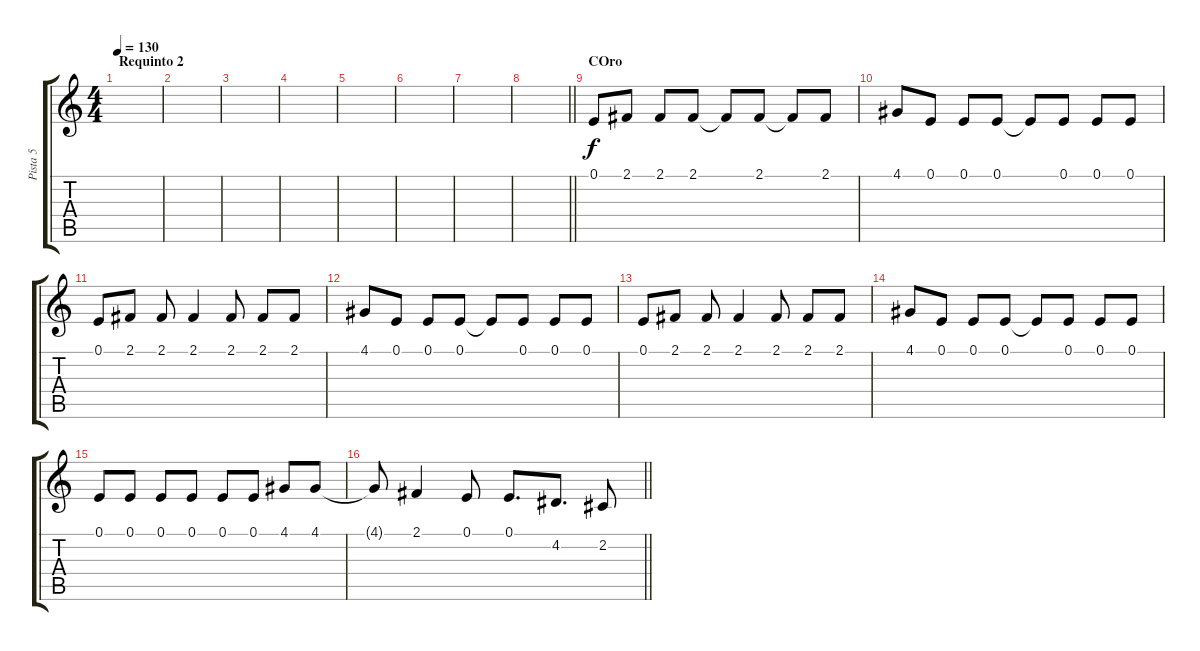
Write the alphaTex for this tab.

\track ("Pista 5" "Pista 5") {instrument tenorsax}
\staff {score tabs}
\tuning (E4 B3 G3 D3 A2 E2) {hide}
\ts (4 4)
\section ("" "Requinto 2")
\tempo 130
\clef g2
\ks c
|
|
|
|
|
|
|
\barLineRight lightlight
|
\section ("" "COro")
0.1.8 2.1.8 2.1.8 2.1.8 2.1{t}.8 2.1.8 2.1{t}.8 2.1.8 |
4.1.8 0.1.8 0.1.8 0.1.8 0.1{t}.8 0.1.8 0.1.8 0.1.8 |
0.1.8 2.1.8 2.1.8 2.1.4 2.1.8 2.1.8 2.1.8 |
4.1.8 0.1.8 0.1.8 0.1.8 0.1{t}.8 0.1.8 0.1.8 0.1.8 |
0.1.8 2.1.8 2.1.8 2.1.4 2.1.8 2.1.8 2.1.8 |
4.1.8 0.1.8 0.1.8 0.1.8 0.1{t}.8 0.1.8 0.1.8 0.1.8 |
0.1.8 0.1.8 0.1.8 0.1.8 0.1.8 0.1.8 4.1.8 4.1.8 |
\barLineRight lightlight
4.1{t}.8 2.1.4 0.1.8 0.1.8{d} 4.2.8{d} 2.2.8
